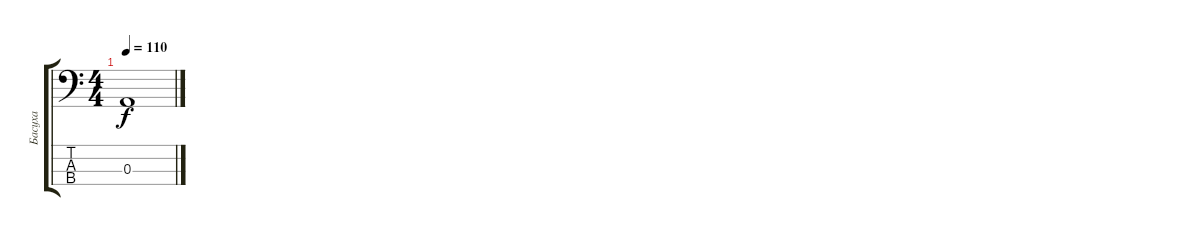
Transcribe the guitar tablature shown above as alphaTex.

\track ("Басуха" "Басуха") {instrument electricbassfinger}
\staff {score tabs}
\tuning (G2 D2 A1 E1) {hide}
\ts (4 4)
\tempo 110
\clef f4
\ks c
0.3.1{dy f}
